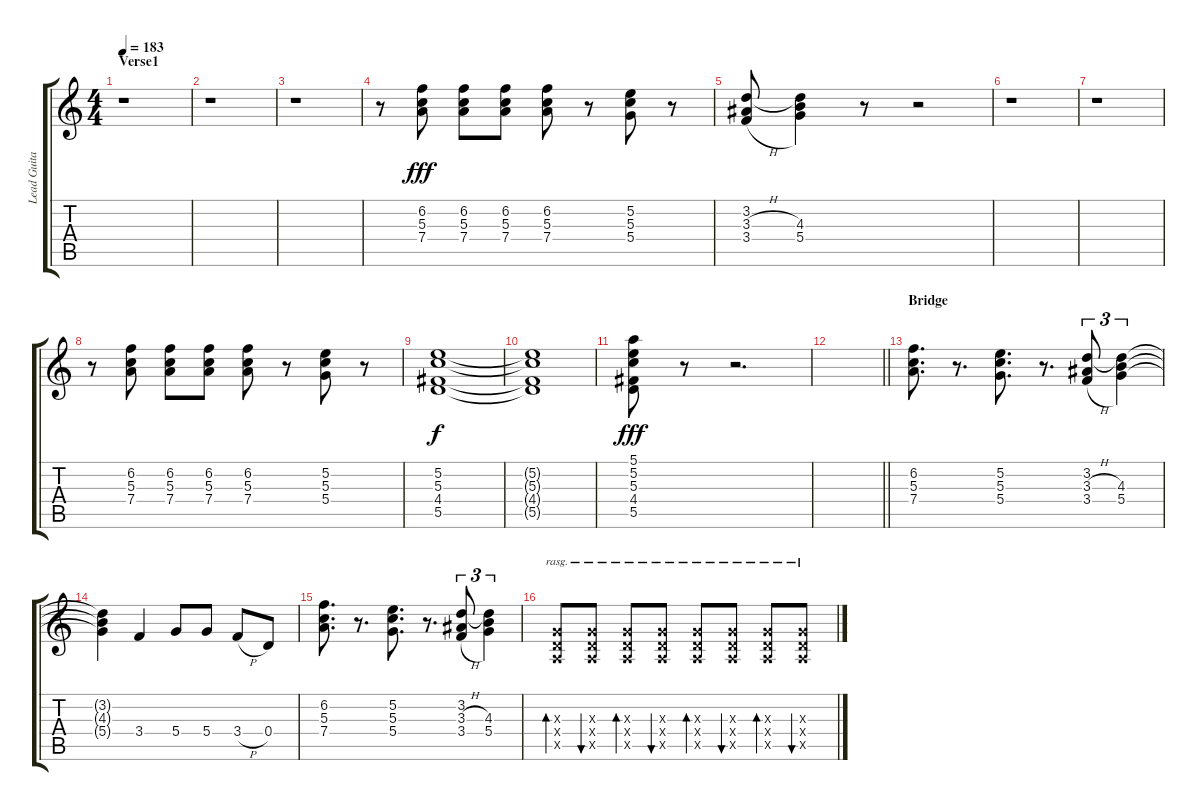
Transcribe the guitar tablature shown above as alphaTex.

\track ("Lead Guitar" "Lead Guita") {instrument overdrivenguitar}
\staff {score tabs}
\tuning (E4 B3 G3 D3 A2 E2) {hide}
\ts (4 4)
\section ("" "Verse1")
\tempo 183
\clef g2
\ks c
r.1{dy fff} |
r.1 |
r.1 |
r.8 (6.2 5.3 7.4).8 (6.2 5.3 7.4).8 (6.2 5.3 7.4).8 (6.2 5.3 7.4).8 r.8 (5.2 5.3 5.4).8 r.8 |
(3.2 3.3{h} 3.4{h}).8 (3.2{t} 4.3 5.4).4 r.8 r.2 |
r.1 |
r.1 |
r.8 (6.2 5.3 7.4).8 (6.2 5.3 7.4).8 (6.2 5.3 7.4).8 (6.2 5.3 7.4).8 r.8 (5.2 5.3 5.4).8 r.8 |
(5.2 5.3 4.4 5.5).1{dy f} |
(5.2{t} 5.3{t} 4.4{t} 5.5{t}).1 |
(5.1 5.2 5.3 4.4 5.5).8{dy fff} r.8 r.2{d} |
\barLineRight lightlight
|
\section ("" "Bridge")
(6.2 5.3 7.4).8{d} r.8{d} (5.2 5.3 5.4).8{d} r.8{d} (3.2 3.3{h} 3.4{h}).8{tu (3 2)} (3.2{t} 4.3 5.4).4{tu (3 2)} |
(3.2{t} 4.3{t} 5.4{t}).4 3.4.4 5.4.8 5.4.8 3.4{h}.8 0.4.8 |
(6.2 5.3 7.4).8{d} r.8{d} (5.2 5.3 5.4).8{d} r.8{d} (3.2 3.3{h} 3.4{h}).8{tu (3 2)} (3.2{t} 4.3 5.4).4{tu (3 2)} |
(0.3{x} 0.4{x} 0.5{x}).8{bd 120 rasg ii} (0.3{x} 0.4{x} 0.5{x}).8{bu 120 rasg ii} (0.3{x} 0.4{x} 0.5{x}).8{bd 120 rasg ii} (0.3{x} 0.4{x} 0.5{x}).8{bu 120 rasg ii} (0.3{x} 0.4{x} 0.5{x}).8{bd 120 rasg ii} (0.3{x} 0.4{x} 0.5{x}).8{bu 120 rasg ii} (0.3{x} 0.4{x} 0.5{x}).8{bd 120 rasg ii} (0.3{x} 0.4{x} 0.5{x}).8{bu 120 rasg ii}
